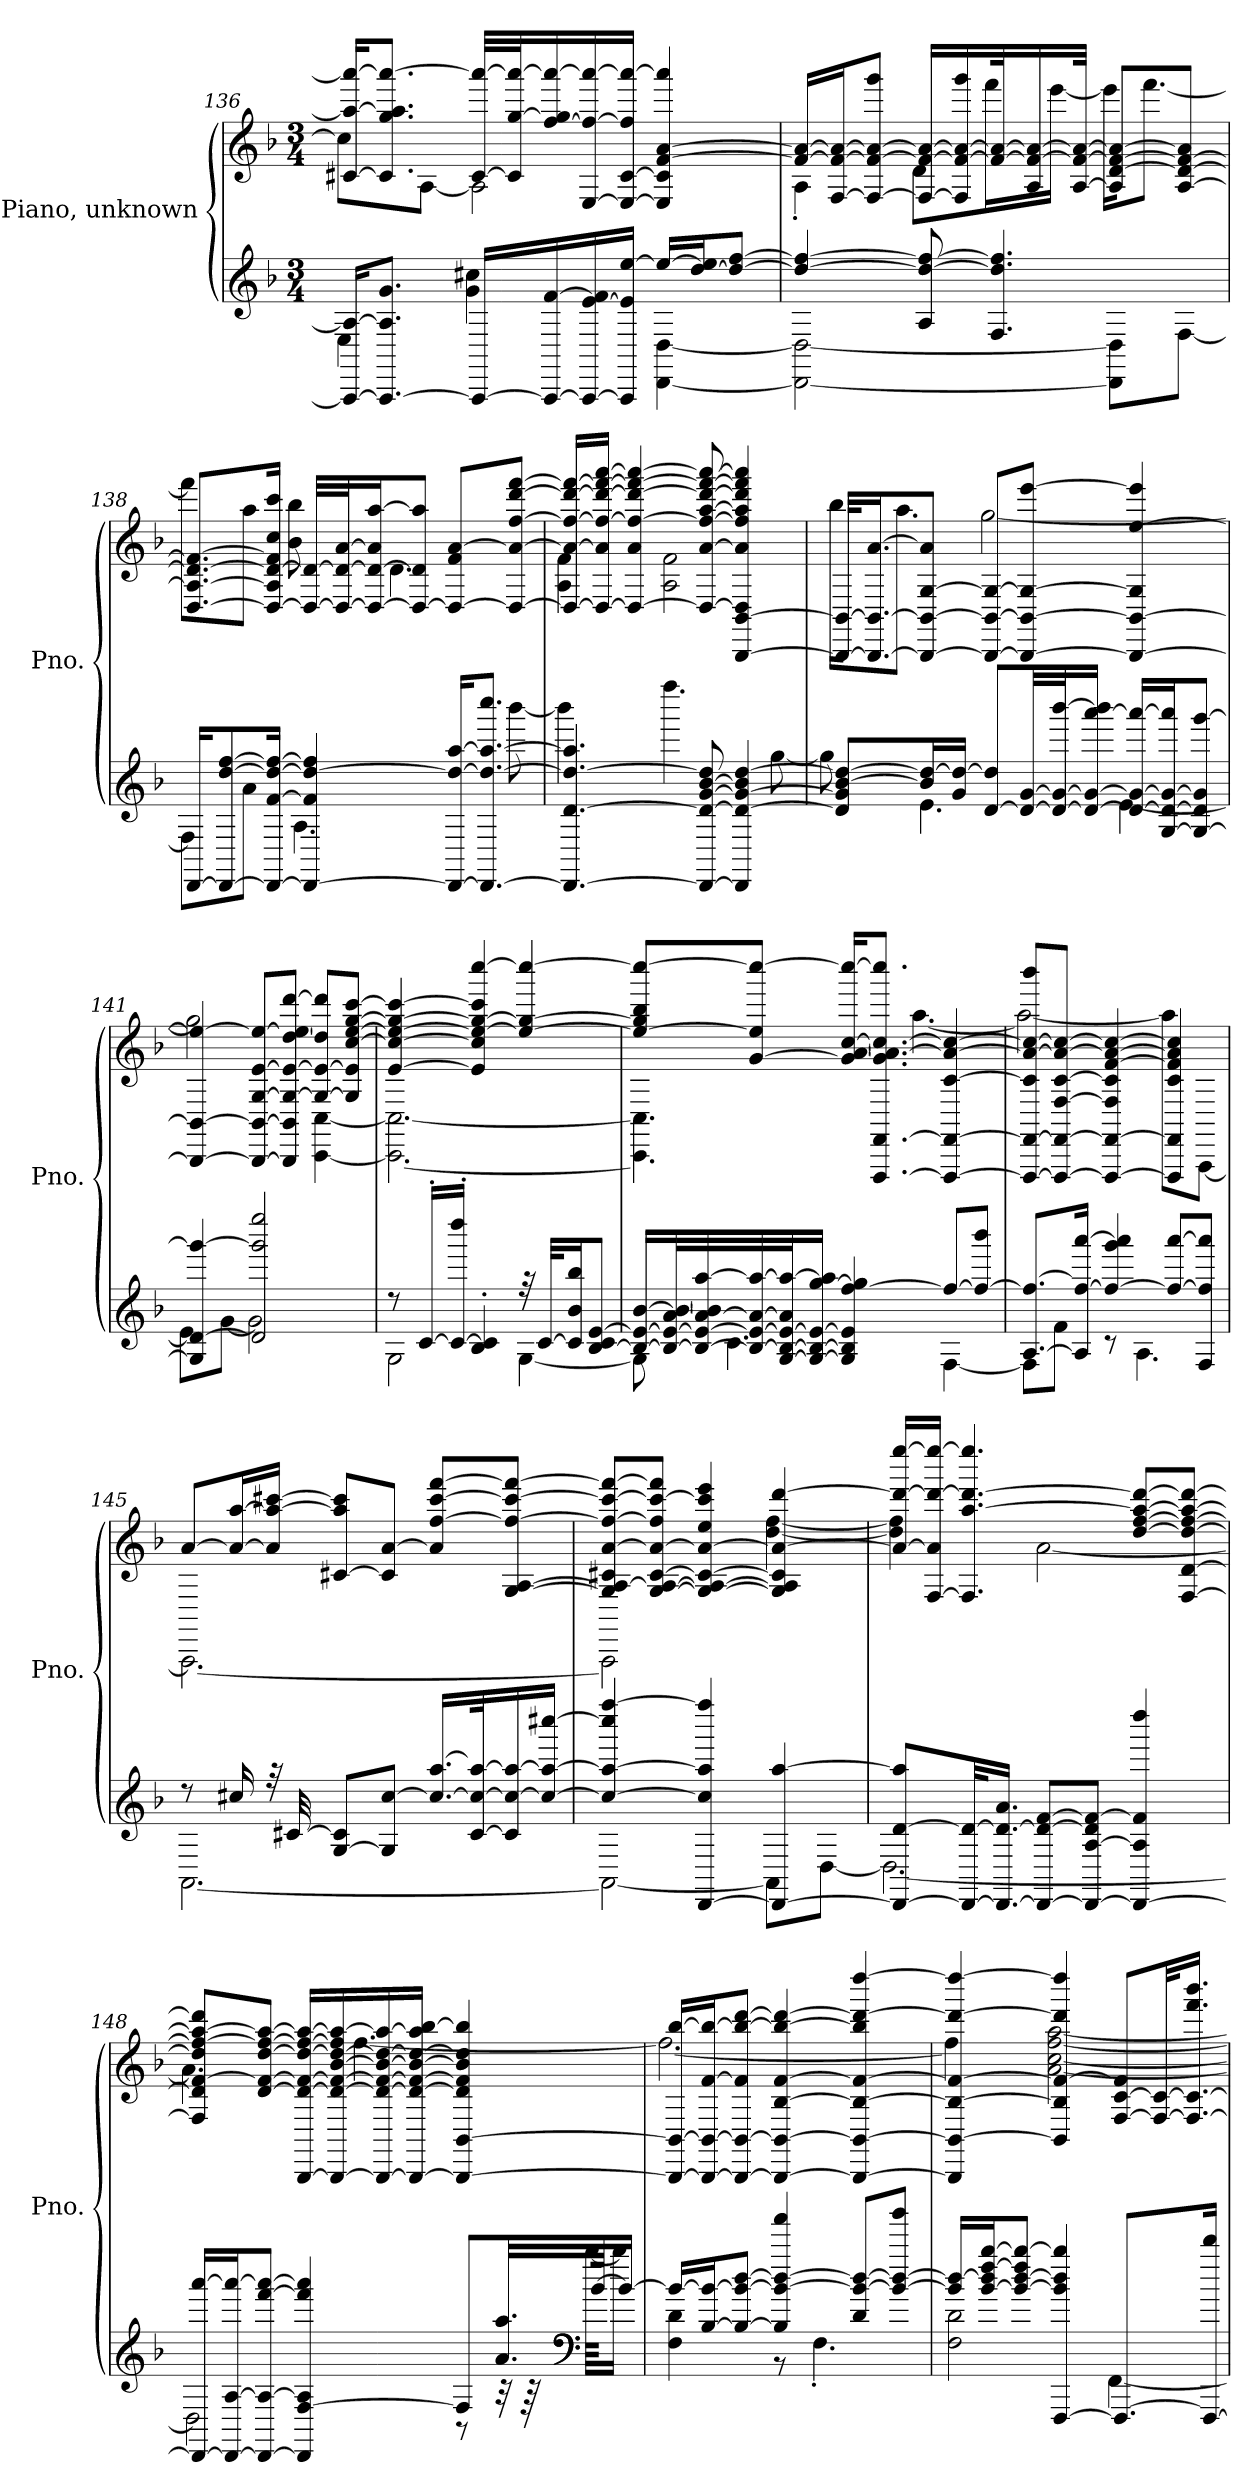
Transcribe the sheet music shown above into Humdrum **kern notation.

**kern	**kern
*part1	*part1
*staff2	*staff1
*I"Piano, unknown	*
*I'Pno.	*
!!LO:LB:g=z
*clefG2	*clefG2
*k[b-]	*k[b-]
*M3/4	*M3/4
=136	=136
*^	*^
16AAA/_ 16A/_KL	4E\	[16c#X/ 16aa/_ 16aaa/_KL	8cc#\L]
8.AAA/_ 8.A/] 8.g/J	.	8.c#/] 8.gg/ 8.aa/] 8.aaa/_J	.
.	.	.	[8A\J
16AAA/LL_	4g\ 4cc#X\	[32c#/ 32aaa/_LLL	2A\]
.	.	32c#/] [32gg/ 32aaa/_J	.
16AAA/_ [16f/	.	[16ff/ 16gg/] 16aaa/_	.
16AAA/_ [16e/ 16f/]	.	[16E/ 16ff/_ 16aaa/_	.
16AAA/] 16e/] [16ee/JJ	.	16E/_ [16c#/ 16ff/] 16aaa/_JJ	.
16ee/LL_	[4DD\ [4D\	4E/] 4c#/] [4f/ [4a/ 4aaa/]	.
[16dd/ 16ee/]J	.	.	.
8dd/_ [8ff/J	.	.	.
=137	=137	=137	=137
4dd/_ 4ff/_	2DD\_ 2D\_	16f/_ 16a/_LL	4A'\
.	.	[16F/ 16f/_ 16a/_J	.
.	.	8F/_ 8f/_ 8a/_ 8ggg/J	.
8A/ 8dd/_ 8ff/_	.	16F/_ 16f/_ 16a/_LL	8d\L
.	.	16F/] 16f/_ 16a/_ 16ggg/	.
4.F/ 4.dd/] 4.ff/]	.	32f/_ 32a/_K	16fff\L
.	.	16A/ 16f/_ 16a/_	.
.	.	.	[16eee\JJ
.	.	[32A/ 32f/_ 32a/_JJk	.
.	8DD\] 8D\]L	8A/] [8d/ 8f/_ 8a/_L	16eee\KL]
.	.	.	[8.fff\J
.	[8F\J	[8A/ 8d/_ 8f/_ 8a/]J	.
!!LO:PB:g=z	!!
=138	=138	=138	=138
[16DD/KL	8F\L]	[8.D/ 8.A/_ 8.d/_ 8.f/_L	8fff\L]
8DD/_ [8dd/ [8ff/	.	.	.
.	8a\J	.	8aa\J
16DD/_ [16f/ 16dd/_ 16ff/_Jk	.	16D/_ 16A/] 16d/_ 16f/] 16cc/ 16ccc/Jk	.
4DD/_ 4f/] 4dd/_ 4ff/]	4.A\	32D/_ 32d/_LLL	8b-\ 8bb-\
.	.	32D/_ 32d/_ [32a/J	.
.	.	16D/_ 16d/_ 16a/] [16aa/J	.
.	.	8D/_ 8d/] 8aa/]J	4.d\
16DD/_ 16dd/_ [16aa/KL	.	8D/_ 8f/ [8a/L	.
8.DD/_ 8.dd/_ 8.aa/_ 8.cccc/J	.	.	.
.	[8bbb-\	8D/_ 8a/_ [8ff/ [8ddd/ [8fff/J	.
=139	=139	=139	=139
4.DD/_ [4.d/ 4.dd/_ 4.aa/]	4bbb-\]	16D/_ 16a/_ 16ff/_ 16ddd/_ 16fff/_LL	4A\ 4f\
.	.	16D/_ 16a/] 16ff/_ 16ddd/_ 16fff/_ [16aaa/JJ	.
.	.	4D/_ 4a/ 4ff/_ 4ddd/_ 4fff/_ 4aaa/_	.
.	4.ffff\	.	2A\ 2f\
8DD/_ 8d/_ [8g/ [8b-/ 8dd/]	.	8D/_ [8a/ 8ff/_ [8aa/ 8ddd/_ 8fff/_ 8aaa/_	.
4DD/] 4d/_ 4g/_ 4b-/] [4dd/	.	[4BBB-/ [4BB-/ 4D/] 4a/] 4ff/] 4aa/] 4ddd/] 4fff/] 4aaa/]	.
.	[8gg\	.	.
!!LO:LB:g=z	!!
=140	=140	=140	=140
8d/] 8g/] [8b-/ 8dd/_L	8gg\]	32BBB-/_ 32BB-/_KLL	16bb-\KL
.	.	16.BBB-/_ 16.BB-/_ [16.a/J	.
.	.	.	8.aa\J
16b-/] 16dd/_L	4.e\	8BBB-/_ 8BB-/_ [8G/ 8a/]J	.
16g/ 16dd/_JJ	.	.	.
[8d/ 8dd/]L	.	8BBB-/_ 8BB-/_ 8G/_L	[2gg\
32d/_ [32g/LL	.	8BBB-/_ 8BB-/_ 8G/_ [8eee/J	.
32d/_ 32g/_ [32bbb-/J	.	.	.
16d/_ 16g/_ [16aaa/ 16bbb-/]JJ	.	.	.
16d/_ 16g/_ 16aaa/_LL	[4e\	4BBB-/_ 4BB-/_ 4G/] [4ee/ 4eee/]	.
[16G/ 16d/_ 16g/_ 16aaa/]J	.	.	.
8G/_ 8d/] 8g/] [8ggg/J	.	.	.
=141	=141	=141	=141
4G/] [4d/ 4ggg/_	8e\L]	4BBB-/_ 4BB-/_ 4ee/_	2gg\]
.	[8g\J	.	.
2d/] 2ggg/] 2eeee/	2g\]	8BBB-/_ 8BB-/_ [8G/ [8e/ 8ee/_L	.
.	.	8BBB-/] 8BB-/] 8G/_ 8e/_ [8dd/ 8ee/] [8ddd/J	.
.	.	8G/_ 8e/_ 8dd/] 8ddd/]L	[4CC\ [4C\
.	.	8G/] 8e/] [8cc/ [8ee/ [8gg/ [8ccc/J	.
=142	=142	=142	=142
8r	2G\	[4e/ 4cc/_ 4ee/_ 4gg/_ 4ccc/_	2.CC\_ 2.C\_
[16c'/LL	.	.	.
16c/_' 16dddd/'JJ	.	.	.
4B-/' 4c/]'	.	4e/] 4cc/] 4ee/_ 4gg/_ 4ccc/] [4cccc/	.
32r	[4G\	4ee/_ 4gg/_ 4cccc/_	.
[32c/KLL	.	.	.
16c/] 16b-/ 16bb-/J	.	.	.
[8B-/ 8c/ [8e/J	.	.	.
!!LO:LB:g=z	!!
=143	=143	=143	=143
16B-/_ 16e/_ [16b-/LL	8G\]	8ee/_ 8gg/] 8bb-/ 8cccc/_L	4.CC\] 4.C\]
32B-/_ 32e/_ [32a/ 32b-/_L	.	.	.
32B-/_ 32e/_ 32a/_ 32b-/] [32aa/	.	.	.
32B-/_ 32e/_ 32a/_ 32aa/_	4.c\	[8g/ 8ee/] 8cccc/_J	.
[32G/ 32B-/_ 32e/_ 32a/] 32aa/_J	.	.	.
16G/_ 16B-/_ 16e/_ [16gg/ 16aa/]JJ	.	.	.
4G/] 4B-/] 4e/] [4ff/ 4gg/]	.	16g/_ [16a/ [16cc/ 16cccc/_KL	.
.	.	[8.FFF/ [8.FF/ 8.g/] 8.a/_ 8.cc/_ 8.cccc/]J	.
.	.	.	[4.aa\
8ff/L_	[4F\	4FFF/_ 4FF/_ [4c/ 4a/_ 4cc/_	.
8ff/_ 8bbb-/J	.	.	.
=144	=144	=144	=144
[8.A/ 8.ff/_L	8F\L]	8FFF/_ 8FF/_ 8c/] 8a/_ 8cc/_ 8bbb-/L	2aa\_
.	8f\J	8FFF/_ 8FF/_ [8F/ [8c/ 8a/_ 8cc/_J	.
16A/] 16ff/_ [16aaa/Jk	.	.	.
4ff/_ 4ggg/ 4aaa/]	8r	4FFF/_ 4FF/_ 4F/] 4c/] [4f/ 4a/_ 4cc/_	.
.	4.A\	.	.
8ff/_ [8aaa/L	.	4FFF/] 4FF/] 4c/ 4f/] 4a/] 4cc/]	8aa\L]
8F/ 8ff/] 8aaa/]J	.	.	[8AAA\J
!!LO:LB:g=z	!!
=145	=145	=145	=145
8r	[2.AA\	[8a/L	2.AAA\_
16cc#X/	.	16a/_ [16aa/L	.
32r	.	16a/] 16aa/_ [16ccc#X/JJ	.
[32c#X/	.	.	.
[8G/ 8c#/]L	.	[8c#X/ 8aa/] 8ccc#/]L	.
8G/] [8cc#/J	.	8c#/] [8a/J	.
16.cc#/_ [16.aa/LL	.	8a/] [8ff/ [8ccc#/ [8fff/L	.
[32c#/ 32cc#/_ 32aa/_K	.	.	.
16c#/] 16cc#/_ 16aa/_	.	[8G/ [8A/ 8ff/_ 8ccc#/_ 8fff/_J	.
16cc#/_ 16aa/_ [16cccc#X/JJ	.	.	.
=146	=146	=146	=146
4cc#/_ 4aa/_ 4cccc#/] [4ffff/	2AA\_	8G/] 8A/_ 8c#X/ [8a/ 8ff/_ 8ccc#/_ 8fff/_L	2AAA\]
.	.	[8G/ 8A/_ [8c#/ 8a/_ 8ff/] 8ccc#/_ 8fff/]J	.
[4DD/ 4cc#/] 4aa/] 4ffff/]	.	4G/_ 4A/_ 4c#/_ 4a/_ 4ee/ 4ccc#/] 4eee/	.
4DD/_ [4aa/	8AA\L]	4G/] 4A/] 4c#/] 4a/_ [4ddd/	[4dd\ [4ff\
.	[8D\J	.	.
=147	=147	=147	=147
8DD/_ [8d/ 8aa/]L	2.D\_	16a/_ 16ddd/_ [16eeee/LL	4dd\] 4ff\]
.	.	[16F/ 16a/] 16ddd/_ 16eeee/_JJ	.
32DD/_ 32d/_KL	.	4.F/] [4.aa/ 4.ddd/_ 4.eeee/]	.
16.DD/_ 16.d/_ 16.a/JJ	.	.	.
8DD/_ 8d/_ [8f/L	.	.	[2a\
8DD/_ [8A/ 8d/] 8f/_J	.	.	.
4DD/_ 4A/] 4f/] 4dddd/	.	[8dd/ [8ff/ 8aa/_ 8ddd/_L	.
.	.	[8F/ [8d/ 8dd/_ 8ff/_ 8aa/_ 8ddd/_J	.
!!LO:LB:g=z	!!
=148	=148	=148	=148
16DD/_ [16aaa/LL	2D\]	8F/] 8d/] [8f/ 8dd/] 8ff/_ 8aa/_ 8ddd/]L	4.a\]
16DD/_ [16A/ 16aaa/_J	.	.	.
8DD/_ 8A/_ [8fff/ 8aaa/_J	.	[8d/ 8f/_ [8dd/ 8ff/_ 8aa/_J	.
4DD/] [4F/ 4A/] 4fff/] 4aaa/]	.	[16BBB-/ 16d/_ 16f/_ 16dd/_ 16ff/_ 16aa/_LL	.
.	.	16BBB-/_ 16d/_ 16f/_ [16b-/ 16dd/_ 16ff/] 16aa/_	.
.	.	16BBB-/_ 16d/_ 16f/_ 16b-/_ 16dd/_ 16aa/_	[4.ff\
.	.	16BBB-/_ 16d/_ 16f/_ 16b-/_ 16dd/_ 16aa/] [16bb-/JJ	.
8F/L]	8r	4BBB-/_ [4BB-/ 4d/] 4f/] 4b-/] 4dd/] 4bb-/]	.
32.a/ 32.aa/LL	32r	.	.
.	64r	.	.
*clefF4	*	*	*
[64b-/JK	[64bb-\KKLL	.	.
16b-/JJ_	16bb-\JJ]	.	.
=149	=149	=149	=149
16b-/LL_	4F\ 4d\	16BBB-/_ 16BB-/_ [16bb-/LL	2.ff\_
[16B-/ 16b-/_J	.	16BBB-/_ 16BB-/_ [16f/ 16bb-/_J	.
8B-/_ 8b-/_ [8dd/J	.	8BBB-/_ 8BB-/_ 8f/] 8bb-/_ [8ddd/J	.
4B-/] 4b-/_ 4dd/_ 4aaa/	8r	4BBB-/_ 4BB-/_ [4B-/ [4f/ 4bb-/_ 4ddd/_	.
.	4.F'\	.	.
8d/ 8b-/_ 8dd/_L	.	4BBB-/_ 4BB-/_ 4B-/_ 4f/_ 4bb-/] 4ddd/_ [4dddd/	.
8b-/_ 8dd/_ 8bbb-/J	.	.	.
!!LO:LB:g=z	!!
=150	=150	=150	=150
16b-/] 16dd/_LL	2F\ 2d\	4BBB-/] 4BB-/_ 4B-/_ 4f/_ 4ddd/_ 4dddd/_	4ff\]
[16b-/ 16dd/] [16ff/ [16bb-/J	.	.	.
8b-/_ [8dd/ 8ff/] 8bb-/_J	.	.	.
[4FFF/ 4b-/] 4dd/] 4bb-/]	.	4BB-/] 4B-/] 4f/_ 4ddd/] 4dddd/]	[2a\ [2cc\ [2ff\ [2aa\
8.FFF/L_	[4FF\	[8F/ [8c/ 8f/]L	.
.	.	32F/_ 32c/_KL	.
.	.	16.F/_ 16.c/_ 16.fff/ 16.bbb-/JJ	.
16FFF/_ 16ddd/Jk	.	.	.
*v	*v	*	*
*	*v	*v
=	=
*-	*-
